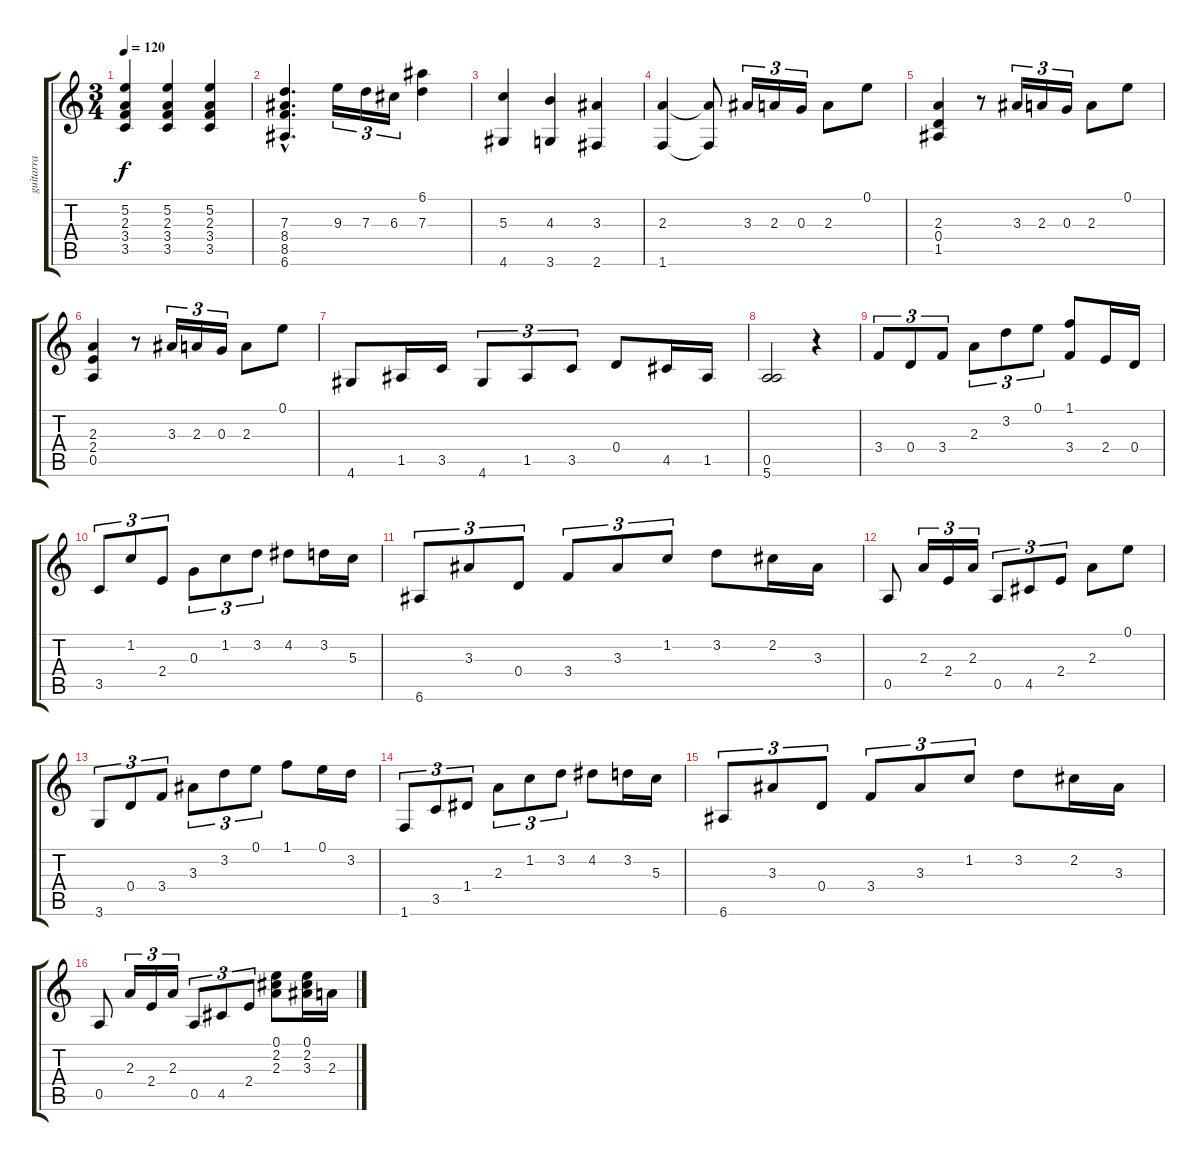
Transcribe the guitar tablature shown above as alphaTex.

\track ("guitarra" "guitarra") {instrument acousticguitarnylon}
\staff {score tabs}
\tuning (E4 B3 G3 D3 A2 E2) {hide}
\ts (3 4)
\tempo 120
\clef g2
\ks c
(5.2 2.3 3.4 3.5).4{dy f instrument acousticguitarnylon} (5.2 2.3 3.4 3.5).4 (5.2 2.3 3.4 3.5).4 |
(7.3{hac} 8.4{hac} 8.5{hac} 6.6{hac}).4{d} 9.3.16{tu (3 2)} 7.3.16{tu (3 2)} 6.3.16{tu (3 2)} (6.1 7.3).4 |
(5.3 4.6).4 (4.3 3.6).4 (3.3 2.6).4 |
(2.3 1.6).4 (2.3{t} 1.6{t}).8 3.3.16{tu (3 2)} 2.3.16{tu (3 2)} 0.3.16{tu (3 2)} 2.3.8 0.1.8 |
(2.3 0.4 1.5).4 r.8 3.3.16{tu (3 2)} 2.3.16{tu (3 2)} 0.3.16{tu (3 2)} 2.3.8 0.1.8 |
(2.3 2.4 0.5).4 r.8 3.3.16{tu (3 2)} 2.3.16{tu (3 2)} 0.3.16{tu (3 2)} 2.3.8 0.1.8 |
4.6.8 1.5.16 3.5.16 4.6.8{tu (3 2)} 1.5.8{tu (3 2)} 3.5.8{tu (3 2)} 0.4.8 4.5.16 1.5.16 |
(0.5 5.6).2 r.4 |
3.4.8{tu (3 2)} 0.4.8{tu (3 2)} 3.4.8{tu (3 2)} 2.3.8{tu (3 2)} 3.2.8{tu (3 2)} 0.1.8{tu (3 2)} (1.1 3.4).8 2.4.16 0.4.16 |
3.5.8{tu (3 2)} 1.2.8{tu (3 2)} 2.4.8{tu (3 2)} 0.3.8{tu (3 2)} 1.2.8{tu (3 2)} 3.2.8{tu (3 2)} 4.2.8 3.2.16 5.3.16 |
6.6.8{tu (3 2)} 3.3.8{tu (3 2)} 0.4.8{tu (3 2)} 3.4.8{tu (3 2)} 3.3.8{tu (3 2)} 1.2.8{tu (3 2)} 3.2.8 2.2.16 3.3.16 |
0.5.8 2.3.16{tu (3 2)} 2.4.16{tu (3 2)} 2.3.16{tu (3 2)} 0.5.8{tu (3 2)} 4.5.8{tu (3 2)} 2.4.8{tu (3 2)} 2.3.8 0.1.8 |
3.6.8{tu (3 2)} 0.4.8{tu (3 2)} 3.4.8{tu (3 2)} 3.3.8{tu (3 2)} 3.2.8{tu (3 2)} 0.1.8{tu (3 2)} 1.1.8 0.1.16 3.2.16 |
1.6.8{tu (3 2)} 3.5.8{tu (3 2)} 1.4.8{tu (3 2)} 2.3.8{tu (3 2)} 1.2.8{tu (3 2)} 3.2.8{tu (3 2)} 4.2.8 3.2.16 5.3.16 |
6.6.8{tu (3 2)} 3.3.8{tu (3 2)} 0.4.8{tu (3 2)} 3.4.8{tu (3 2)} 3.3.8{tu (3 2)} 1.2.8{tu (3 2)} 3.2.8 2.2.16 3.3.16 |
0.5.8 2.3.16{tu (3 2)} 2.4.16{tu (3 2)} 2.3.16{tu (3 2)} 0.5.8{tu (3 2)} 4.5.8{tu (3 2)} 2.4.8{tu (3 2)} (0.1 2.2 2.3).8 (0.1 2.2 3.3).16 2.3.16
